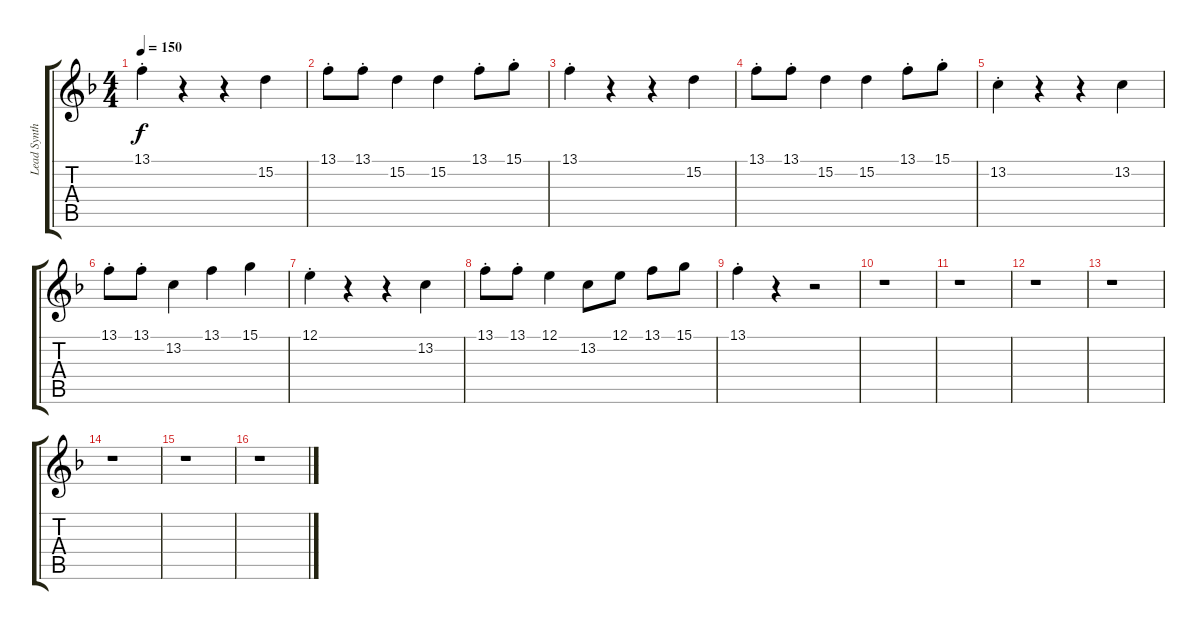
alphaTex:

\track ("Lead Synth" "Lead Synth") {instrument lead1square}
\staff {score tabs}
\tuning (E4 B3 G3 D3 A2 E2) {hide}
\ts (4 4)
\tempo 150
\clef g2
\ks f
13.1{st}.4{dy f} r.4 r.4 15.2.4 |
13.1{st}.8 13.1{st}.8 15.2.4 15.2.4 13.1{st}.8 15.1{st}.8 |
13.1{st}.4 r.4 r.4 15.2.4 |
13.1{st}.8 13.1{st}.8 15.2.4 15.2.4 13.1{st}.8 15.1{st}.8 |
13.2{st}.4 r.4 r.4 13.2.4 |
13.1{st}.8 13.1{st}.8 13.2.4 13.1.4 15.1.4 |
12.1{st}.4 r.4 r.4 13.2.4 |
13.1{st}.8 13.1{st}.8 12.1.4 13.2.8 12.1.8 13.1.8 15.1.8 |
13.1{st}.4 r.4 r.2 |
r.1 |
r.1 |
r.1 |
r.1 |
r.1 |
r.1 |
r.1
